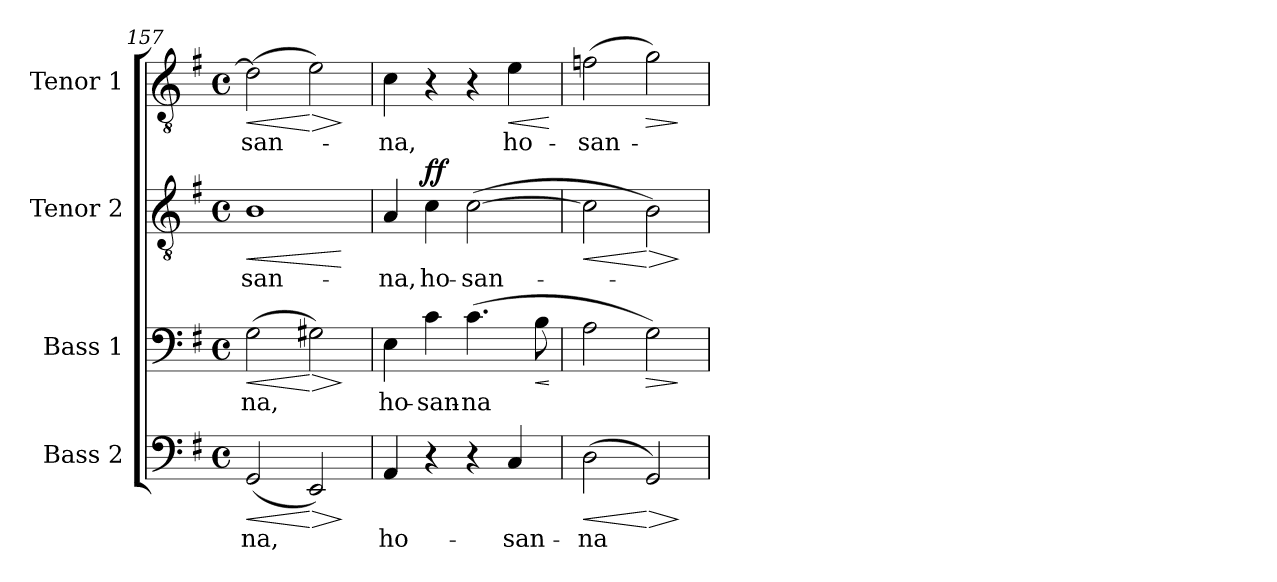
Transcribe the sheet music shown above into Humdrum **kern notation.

**kern	**text	**dynam	**kern	**text	**dynam	**kern	**text	**dynam	**kern	**text	**dynam
*part4	*part4	*part4	*part3	*part3	*part3	*part2	*part2	*part2	*part1	*part1	*part1
*staff4	*staff4	*staff4	*staff3	*staff3	*staff3	*staff2	*staff2	*staff2	*staff1	*staff1	*staff1
*I"Bass 2	*	*	*I"Bass 1	*	*	*I"Tenor 2	*	*	*I"Tenor 1	*	*
*I'B. 2	*	*	*I'B. 1	*	*	*I'T. 2	*	*	*I'T. 1	*	*
*clefF4	*	*	*clefF4	*	*	*clefGv2	*	*	*clefGv2	*	*
*k[f#]	*	*	*k[f#]	*	*	*k[f#]	*	*	*k[f#]	*	*
*G:	*	*	*G:	*	*	*G:	*	*	*G:	*	*
*M4/4	*	*	*M4/4	*	*	*M4/4	*	*	*M4/4	*	*
*met(c)	*	*	*met(c)	*	*	*met(c)	*	*	*met(c)	*	*
=157	=157	=157	=157	=157	=157	=157	=157	=157	=157	=157	=157
!	!LO:LY:b	!LO:HP:b	!	!LO:LY:b	!LO:HP:b	!	!LO:LY:b	!LO:HP:b	!	!	!
!	!	!	!	!	!	!	!	!LO:HP:n=1:b	!	!LO:LY:b	!LO:HP:b
(<2GG/	-na,	<	(>2G\	-na,	<	1B	-san-	< >	(>2d\]	-san-	<
!	!	!LO:HP:n=1:b	!	!	!LO:HP:n=1:b	!	!	!	!	!	!LO:HP:n=1:b
2EE/)	.	[ >	2G#X\)	.	[ >	.	.	.	2e\)	.	[ >
.	.	]	.	.	]	.	.	[	.	.	]
!!LO:LB:g=z
=158	=158	=158	=158	=158	=158	=158	=158	=158	=158	=158	=158
!	!LO:LY:b	!	!	!LO:LY:b	!	!	!LO:LY:b	!	!	!LO:LY:b	!
4AA/	ho-	.	4E\	ho-	.	4A/	-na,	.	4c\	-na,	.
!	!	!	!	!LO:LY:b	!	!	!LO:LY:b	!LO:DY:n=1:a	!	!	!
4r	.	.	4c\	-san-	.	4c\	ho-	] ff	4r	.	.
!	!	!	!	!LO:LY:b	!	!	!LO:LY:b	!	!	!	!
4r	.	.	(>4.c\	-na	.	(>[2c\	-san-	.	4r	.	.
!	!LO:LY:b	!	!	!	!	!	!	!	!	!LO:LY:b	!LO:HP:b
4C/	-san-	.	.	.	.	.	.	.	4e\	ho-	<
!	!	!	!	!	!LO:HP:b	!	!	!	!	!	!
.	.	.	8B\	.	<	.	.	.	.	.	.
.	.	.	.	.	[	.	.	.	.	.	[
=159	=159	=159	=159	=159	=159	=159	=159	=159	=159	=159	=159
!	!LO:LY:b	!LO:HP:b	!	!	!	!	!	!LO:HP:b	!	!LO:LY:b	!
(>2D\	-na	<	2A\	.	.	2c\]	.	<	(>2fn\	-san-	.
!	!	!LO:HP:n=1:b	!	!	!LO:HP:b	!	!	!LO:HP:n=1:b	!	!	!LO:HP:b
2GG/)	.	[ >	2G\)	.	>	2B\)	.	[ >	2g\)	.	>
.	.	]	.	.	]	.	.	]	.	.	]
=	=	=	=	=	=	=	=	=	=	=	=
*-	*-	*-	*-	*-	*-	*-	*-	*-	*-	*-	*-
